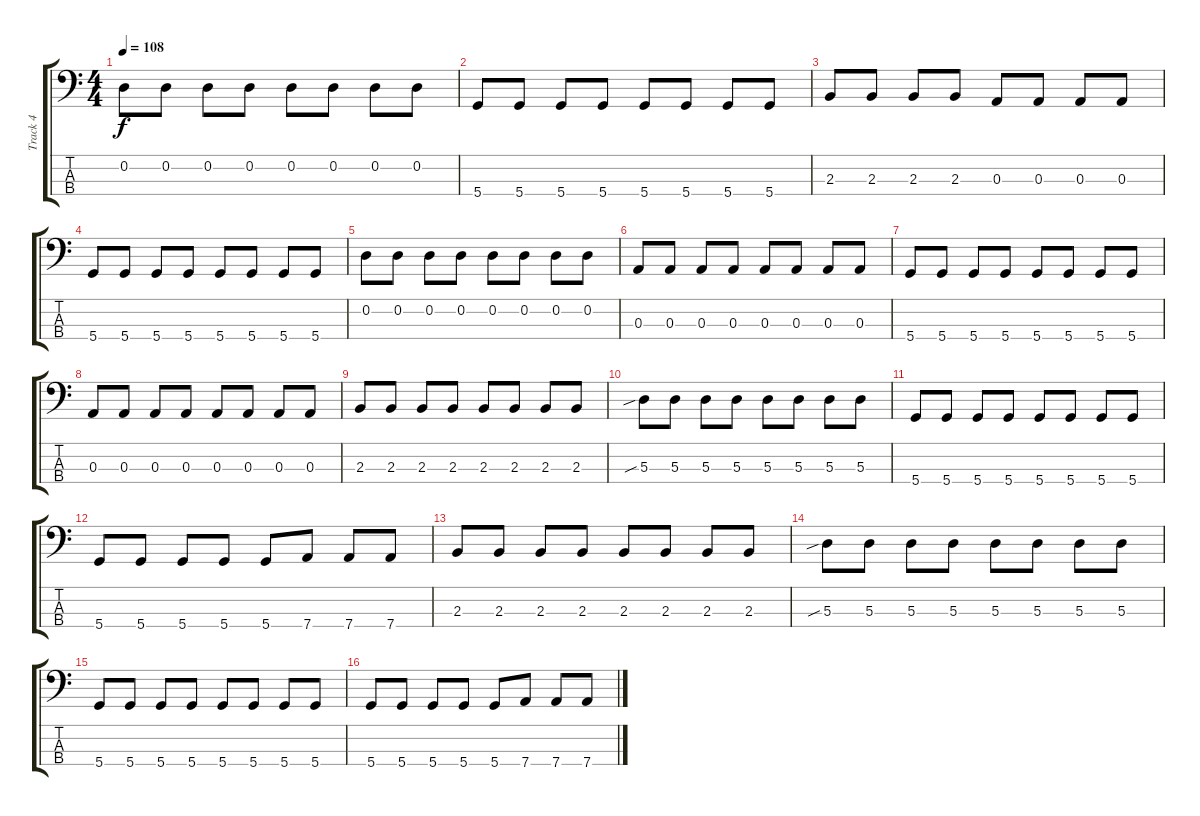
\track ("Track 4" "Track 4") {instrument electricbassfinger}
\staff {score tabs}
\tuning (G2 D2 A1 D1) {hide}
\ts (4 4)
\tempo 108
\clef f4
\ks c
0.2.8{dy f} 0.2.8 0.2.8 0.2.8 0.2.8 0.2.8 0.2.8 0.2.8 |
5.4.8 5.4.8 5.4.8 5.4.8 5.4.8 5.4.8 5.4.8 5.4.8 |
2.3.8 2.3.8 2.3.8 2.3.8 0.3.8 0.3.8 0.3.8 0.3.8 |
5.4.8 5.4.8 5.4.8 5.4.8 5.4.8 5.4.8 5.4.8 5.4.8 |
0.2.8 0.2.8 0.2.8 0.2.8 0.2.8 0.2.8 0.2.8 0.2.8 |
0.3.8 0.3.8 0.3.8 0.3.8 0.3.8 0.3.8 0.3.8 0.3.8 |
5.4.8 5.4.8 5.4.8 5.4.8 5.4.8 5.4.8 5.4.8 5.4.8 |
0.3.8 0.3.8 0.3.8 0.3.8 0.3.8 0.3.8 0.3.8 0.3.8 |
2.3.8 2.3.8 2.3.8 2.3.8 2.3.8 2.3.8 2.3.8 2.3.8 |
5.3{sib}.8 5.3.8 5.3.8 5.3.8 5.3.8 5.3.8 5.3.8 5.3.8 |
5.4.8 5.4.8 5.4.8 5.4.8 5.4.8 5.4.8 5.4.8 5.4.8 |
5.4.8 5.4.8 5.4.8 5.4.8 5.4.8 7.4.8 7.4.8 7.4.8 |
2.3.8 2.3.8 2.3.8 2.3.8 2.3.8 2.3.8 2.3.8 2.3.8 |
5.3{sib}.8 5.3.8 5.3.8 5.3.8 5.3.8 5.3.8 5.3.8 5.3.8 |
5.4.8 5.4.8 5.4.8 5.4.8 5.4.8 5.4.8 5.4.8 5.4.8 |
5.4.8 5.4.8 5.4.8 5.4.8 5.4.8 7.4.8 7.4.8 7.4.8
